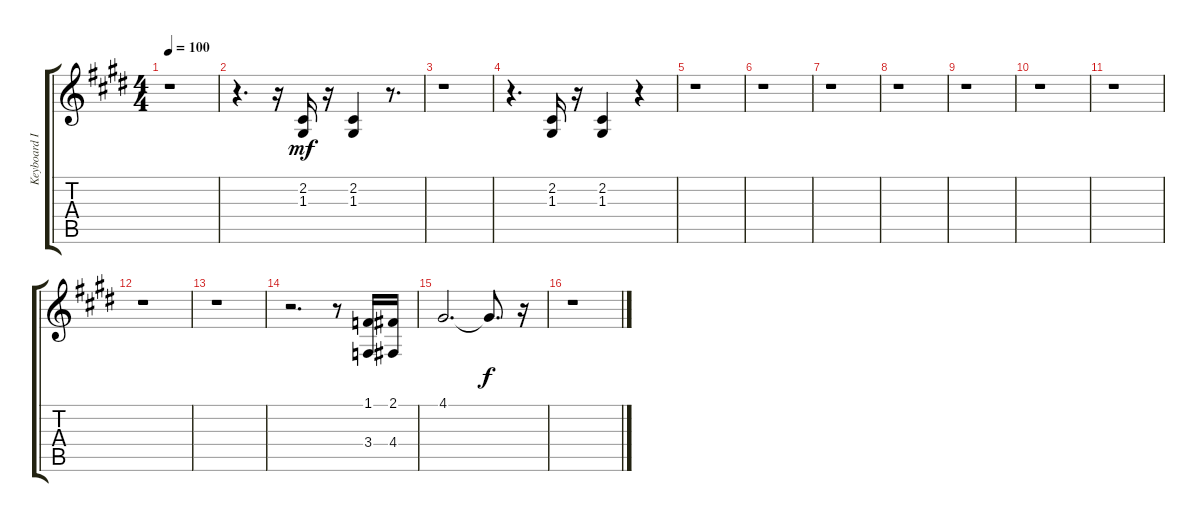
\track ("Keyboard III" "Keyboard I") {instrument lead2sawtooth}
\staff {score tabs}
\tuning (E4 B3 G3 D3 A2 E2) {hide}
\ts (4 4)
\tempo 100
\clef g2
\ks e
r.1{dy mf} |
r.4{d} r.16 (2.2 1.3).16 r.16 (2.2 1.3).4 r.8{d} |
r.1 |
r.4{d} (2.2 1.3).16 r.16 (2.2 1.3).4 r.4 |
r.1 |
r.1 |
r.1 |
r.1 |
r.1 |
r.1 |
r.1 |
r.1 |
r.1 |
r.2{d} r.8 (1.1 3.4).16 (2.1 4.4).16 |
4.1.2{d} 4.1{t}.8{d dy f} r.16 |
r.1
